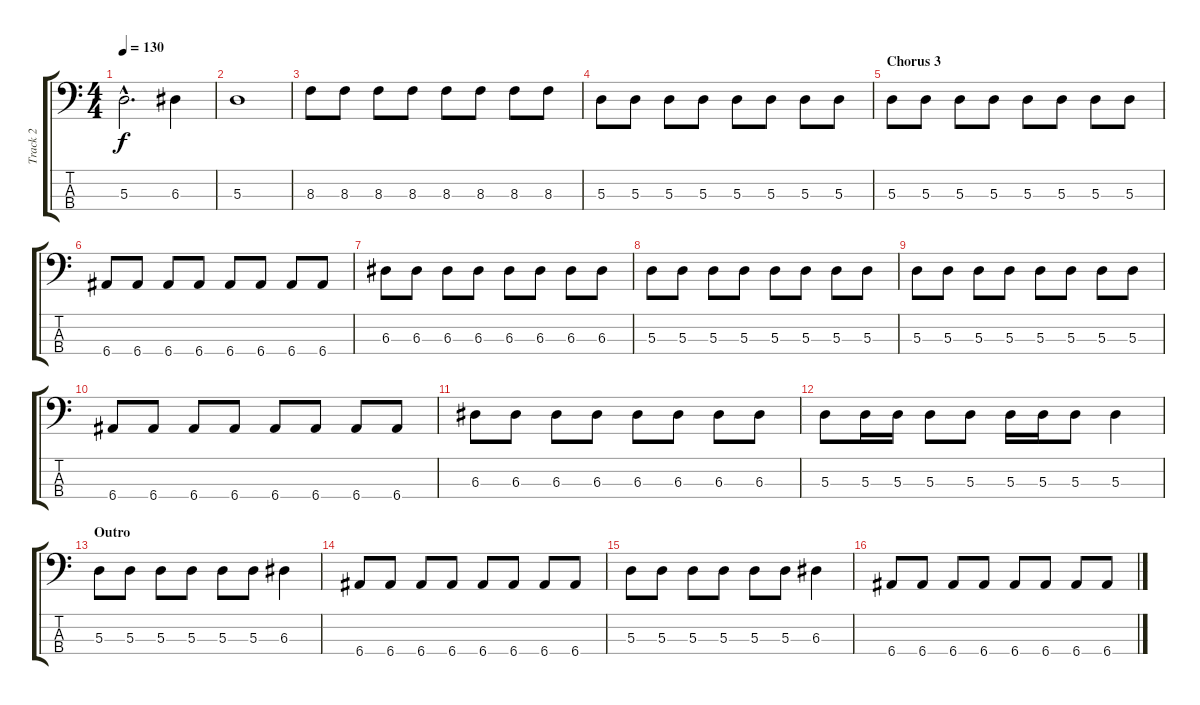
\track ("Track 2" "Track 2") {instrument electricbasspick}
\staff {score tabs}
\tuning (G2 D2 A1 E1) {hide}
\ts (4 4)
\tempo 130
\clef f4
\ks c
5.3{hac}.2{d dy f} 6.3.4 |
5.3.1 |
8.3.8 8.3.8 8.3.8 8.3.8 8.3.8 8.3.8 8.3.8 8.3.8 |
5.3.8 5.3.8 5.3.8 5.3.8 5.3.8 5.3.8 5.3.8 5.3.8 |
\section ("" "Chorus 3")
5.3.8 5.3.8 5.3.8 5.3.8 5.3.8 5.3.8 5.3.8 5.3.8 |
6.4.8 6.4.8 6.4.8 6.4.8 6.4.8 6.4.8 6.4.8 6.4.8 |
6.3.8 6.3.8 6.3.8 6.3.8 6.3.8 6.3.8 6.3.8 6.3.8 |
5.3.8 5.3.8 5.3.8 5.3.8 5.3.8 5.3.8 5.3.8 5.3.8 |
5.3.8 5.3.8 5.3.8 5.3.8 5.3.8 5.3.8 5.3.8 5.3.8 |
6.4.8 6.4.8 6.4.8 6.4.8 6.4.8 6.4.8 6.4.8 6.4.8 |
6.3.8 6.3.8 6.3.8 6.3.8 6.3.8 6.3.8 6.3.8 6.3.8 |
5.3.8 5.3.16 5.3.16 5.3.8 5.3.8 5.3.16 5.3.16 5.3.8 5.3.4 |
\section ("" "Outro")
5.3.8 5.3.8 5.3.8 5.3.8 5.3.8 5.3.8 6.3.4 |
6.4.8 6.4.8 6.4.8 6.4.8 6.4.8 6.4.8 6.4.8 6.4.8 |
5.3.8 5.3.8 5.3.8 5.3.8 5.3.8 5.3.8 6.3.4 |
6.4.8 6.4.8 6.4.8 6.4.8 6.4.8 6.4.8 6.4.8 6.4.8
